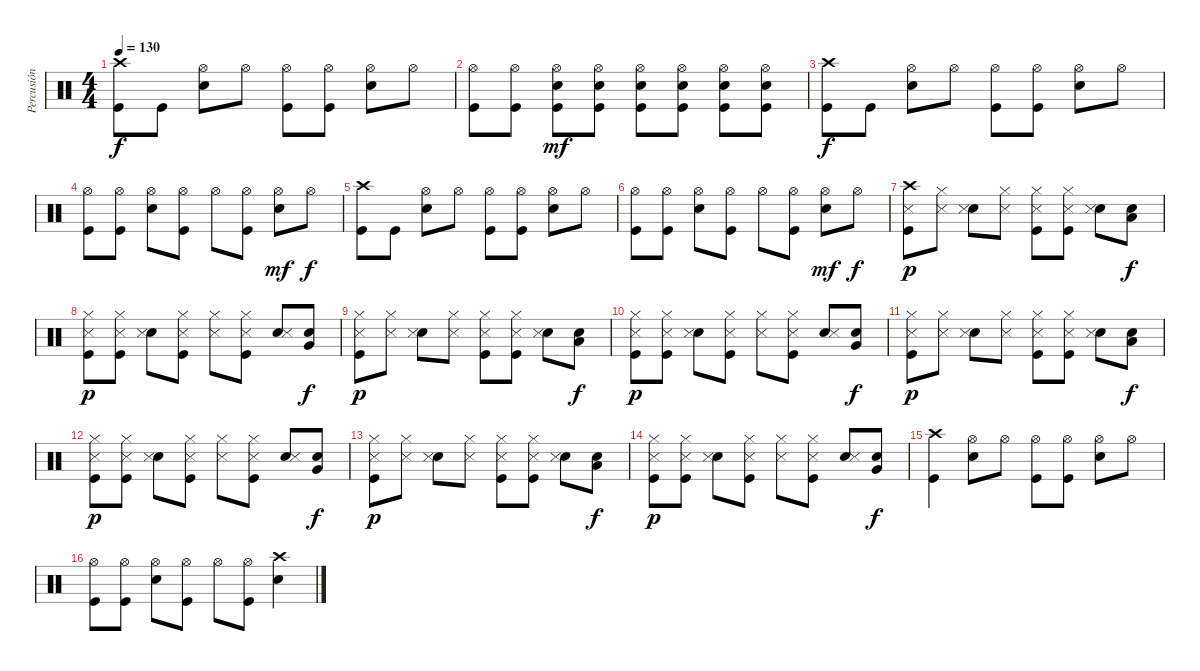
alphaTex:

\track ("Percusión" "Percusión") {instrument percussion}
\staff {score}
\articulation defaults
\ts (4 4)
\tempo 130
\clef neutral
\ks c
("Kick (hit)" "Crash high (hit)").8{dy f} "Kick (hit)".8 ("Snare (hit) 2" "Hi-Hat (open)").8 "Hi-Hat (open)".8 ("Kick (hit)" "Hi-Hat (open)").8 ("Kick (hit)" "Hi-Hat (open)").8 ("Snare (hit) 2" "Hi-Hat (open)").8 "Hi-Hat (open)".8 |
("Kick (hit)" "Hi-Hat (open)").8 ("Kick (hit)" "Hi-Hat (open)").8 ("Kick (hit)" "Snare (hit) 2" "Hi-Hat (open)").8{dy mf} ("Kick (hit)" "Snare (hit) 2" "Hi-Hat (open)").8 ("Kick (hit)" "Snare (hit) 2" "Hi-Hat (open)").8 ("Kick (hit)" "Snare (hit) 2" "Hi-Hat (open)").8 ("Kick (hit)" "Snare (hit) 2" "Hi-Hat (open)").8 ("Kick (hit)" "Snare (hit) 2" "Hi-Hat (open)").8 |
("Kick (hit)" "Crash high (hit)").8{dy f} "Kick (hit)".8 ("Snare (hit) 2" "Hi-Hat (open)").8 "Hi-Hat (open)".8 ("Kick (hit)" "Hi-Hat (open)").8 ("Kick (hit)" "Hi-Hat (open)").8 ("Snare (hit) 2" "Hi-Hat (open)").8 "Hi-Hat (open)".8 |
("Kick (hit)" "Hi-Hat (open)").8 ("Kick (hit)" "Hi-Hat (open)").8 ("Snare (hit) 2" "Hi-Hat (open)").8 ("Kick (hit)" "Hi-Hat (open)").8 "Hi-Hat (open)".8 ("Kick (hit)" "Hi-Hat (open)").8 ("Snare (hit) 2" "Hi-Hat (open)").8{dy mf} "Hi-Hat (open)".8{dy f} |
("Kick (hit)" "Crash high (hit)").8 "Kick (hit)".8 ("Snare (hit) 2" "Hi-Hat (open)").8 "Hi-Hat (open)".8 ("Kick (hit)" "Hi-Hat (open)").8 ("Kick (hit)" "Hi-Hat (open)").8 ("Snare (hit) 2" "Hi-Hat (open)").8 "Hi-Hat (open)".8 |
("Kick (hit)" "Hi-Hat (open)").8 ("Kick (hit)" "Hi-Hat (open)").8 ("Snare (hit) 2" "Hi-Hat (open)").8 ("Kick (hit)" "Hi-Hat (open)").8 "Hi-Hat (open)".8 ("Kick (hit)" "Hi-Hat (open)").8 ("Snare (hit) 2" "Hi-Hat (open)").8{dy mf} "Hi-Hat (open)".8{dy f} |
("Kick (hit)" "Snare (side stick) 3" "Crash high (hit)").8{dy p} ("Snare (side stick) 3" "Hi-Hat (closed)").8 ("Snare (hit) 2" "Snare (side stick) 3").8 ("Snare (side stick) 3" "Hi-Hat (closed)").8 ("Kick (hit)" "Snare (side stick) 3" "Hi-Hat (closed)").8 ("Kick (hit)" "Snare (side stick) 3" "Hi-Hat (closed)").8 ("Snare (hit) 2" "Snare (side stick) 3").8 ("Snare (hit) 2" "Low Tom (hit)").8{dy f} |
("Kick (hit)" "Snare (side stick) 3" "Hi-Hat (closed)").8{dy p} ("Kick (hit)" "Snare (side stick) 3" "Hi-Hat (closed)").8 ("Snare (hit) 2" "Snare (side stick) 3").8 ("Kick (hit)" "Snare (side stick) 3" "Hi-Hat (closed)").8 ("Snare (side stick) 3" "Hi-Hat (closed)").8 ("Kick (hit)" "Snare (side stick) 3" "Hi-Hat (closed)").8 ("Snare (hit) 2" "Snare (side stick) 3").8 ("Snare (hit) 2" "Very Low Tom (hit)").8{dy f} |
("Kick (hit)" "Snare (side stick) 3" "Hi-Hat (closed)").8{dy p} ("Snare (side stick) 3" "Hi-Hat (closed)").8 ("Snare (hit) 2" "Snare (side stick) 3").8 ("Snare (side stick) 3" "Hi-Hat (closed)").8 ("Kick (hit)" "Snare (side stick) 3" "Hi-Hat (closed)").8 ("Kick (hit)" "Snare (side stick) 3" "Hi-Hat (closed)").8 ("Snare (hit) 2" "Snare (side stick) 3").8 ("Snare (hit) 2" "Low Tom (hit)").8{dy f} |
("Kick (hit)" "Snare (side stick) 3" "Hi-Hat (closed)").8{dy p} ("Kick (hit)" "Snare (side stick) 3" "Hi-Hat (closed)").8 ("Snare (hit) 2" "Snare (side stick) 3").8 ("Kick (hit)" "Snare (side stick) 3" "Hi-Hat (closed)").8 ("Snare (side stick) 3" "Hi-Hat (closed)").8 ("Kick (hit)" "Snare (side stick) 3" "Hi-Hat (closed)").8 ("Snare (hit) 2" "Snare (side stick) 3").8 ("Snare (hit) 2" "Very Low Tom (hit)").8{dy f} |
("Kick (hit)" "Snare (side stick) 3" "Hi-Hat (closed)").8{dy p} ("Snare (side stick) 3" "Hi-Hat (closed)").8 ("Snare (hit) 2" "Snare (side stick) 3").8 ("Snare (side stick) 3" "Hi-Hat (closed)").8 ("Kick (hit)" "Snare (side stick) 3" "Hi-Hat (closed)").8 ("Kick (hit)" "Snare (side stick) 3" "Hi-Hat (closed)").8 ("Snare (hit) 2" "Snare (side stick) 3").8 ("Snare (hit) 2" "Low Tom (hit)").8{dy f} |
("Kick (hit)" "Snare (side stick) 3" "Hi-Hat (closed)").8{dy p} ("Kick (hit)" "Snare (side stick) 3" "Hi-Hat (closed)").8 ("Snare (hit) 2" "Snare (side stick) 3").8 ("Kick (hit)" "Snare (side stick) 3" "Hi-Hat (closed)").8 ("Snare (side stick) 3" "Hi-Hat (closed)").8 ("Kick (hit)" "Snare (side stick) 3" "Hi-Hat (closed)").8 ("Snare (hit) 2" "Snare (side stick) 3").8 ("Snare (hit) 2" "Very Low Tom (hit)").8{dy f} |
("Kick (hit)" "Snare (side stick) 3" "Hi-Hat (closed)").8{dy p} ("Snare (side stick) 3" "Hi-Hat (closed)").8 ("Snare (hit) 2" "Snare (side stick) 3").8 ("Snare (side stick) 3" "Hi-Hat (closed)").8 ("Kick (hit)" "Snare (side stick) 3" "Hi-Hat (closed)").8 ("Kick (hit)" "Snare (side stick) 3" "Hi-Hat (closed)").8 ("Snare (hit) 2" "Snare (side stick) 3").8 ("Snare (hit) 2" "Low Tom (hit)").8{dy f} |
("Kick (hit)" "Snare (side stick) 3" "Hi-Hat (closed)").8{dy p} ("Kick (hit)" "Snare (side stick) 3" "Hi-Hat (closed)").8 ("Snare (hit) 2" "Snare (side stick) 3").8 ("Kick (hit)" "Snare (side stick) 3" "Hi-Hat (closed)").8 ("Snare (side stick) 3" "Hi-Hat (closed)").8 ("Kick (hit)" "Snare (side stick) 3" "Hi-Hat (closed)").8 ("Snare (hit) 2" "Snare (side stick) 3").8 ("Snare (hit) 2" "Very Low Tom (hit)").8{dy f} |
("Kick (hit)" "Crash high (hit)").4 ("Snare (hit) 2" "Hi-Hat (open)").8 "Hi-Hat (open)".8 ("Kick (hit)" "Hi-Hat (open)").8 ("Kick (hit)" "Hi-Hat (open)").8 ("Snare (hit) 2" "Hi-Hat (open)").8 "Hi-Hat (open)".8 |
("Kick (hit)" "Hi-Hat (open)").8 ("Kick (hit)" "Hi-Hat (open)").8 ("Snare (hit) 2" "Hi-Hat (open)").8 ("Kick (hit)" "Hi-Hat (open)").8 "Hi-Hat (open)".8 ("Kick (hit)" "Hi-Hat (open)").8 ("Snare (hit) 2" "Crash high (hit)").4
